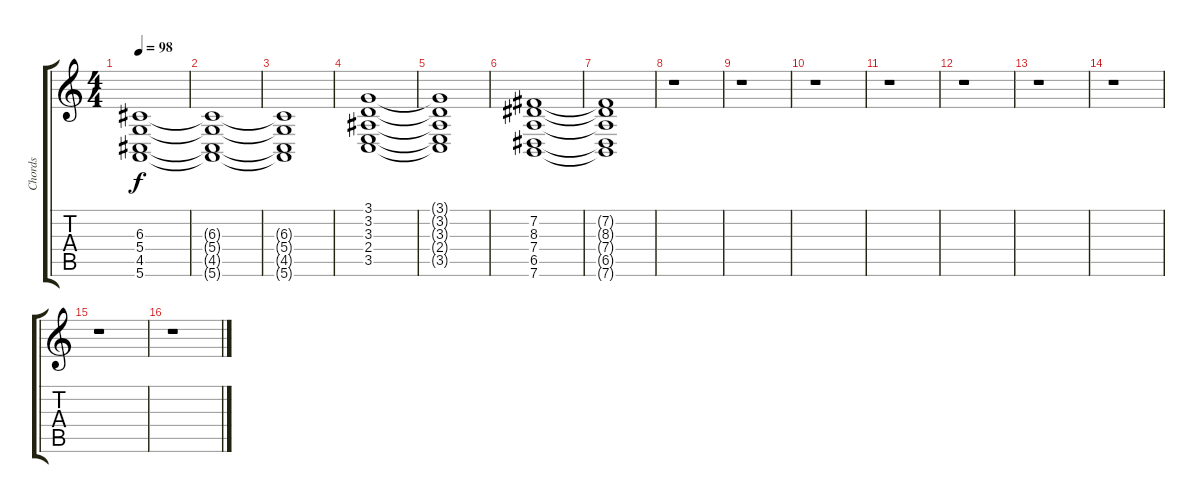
\track ("Chords" "Chords") {instrument pad2warm}
\staff {score tabs}
\tuning (E4 B3 G3 D3 A2 E2) {hide}
\ts (4 4)
\tempo 98
\clef g2
\ks c
(6.3{t} 5.4{t} 4.5{t} 5.6{t}).1{dy f} |
(6.3{t} 5.4{t} 4.5{t} 5.6{t}).1 |
(6.3{t} 5.4{t} 4.5{t} 5.6{t}).1 |
(3.1 3.2 3.3 2.4 3.5).1 |
(3.1{t} 3.2{t} 3.3{t} 2.4{t} 3.5{t}).1 |
(7.2 8.3 7.4 6.5 7.6).1 |
(7.2{t} 8.3{t} 7.4{t} 6.5{t} 7.6{t}).1 |
r.1 |
r.1 |
r.1 |
r.1 |
r.1 |
r.1 |
r.1 |
r.1 |
r.1
